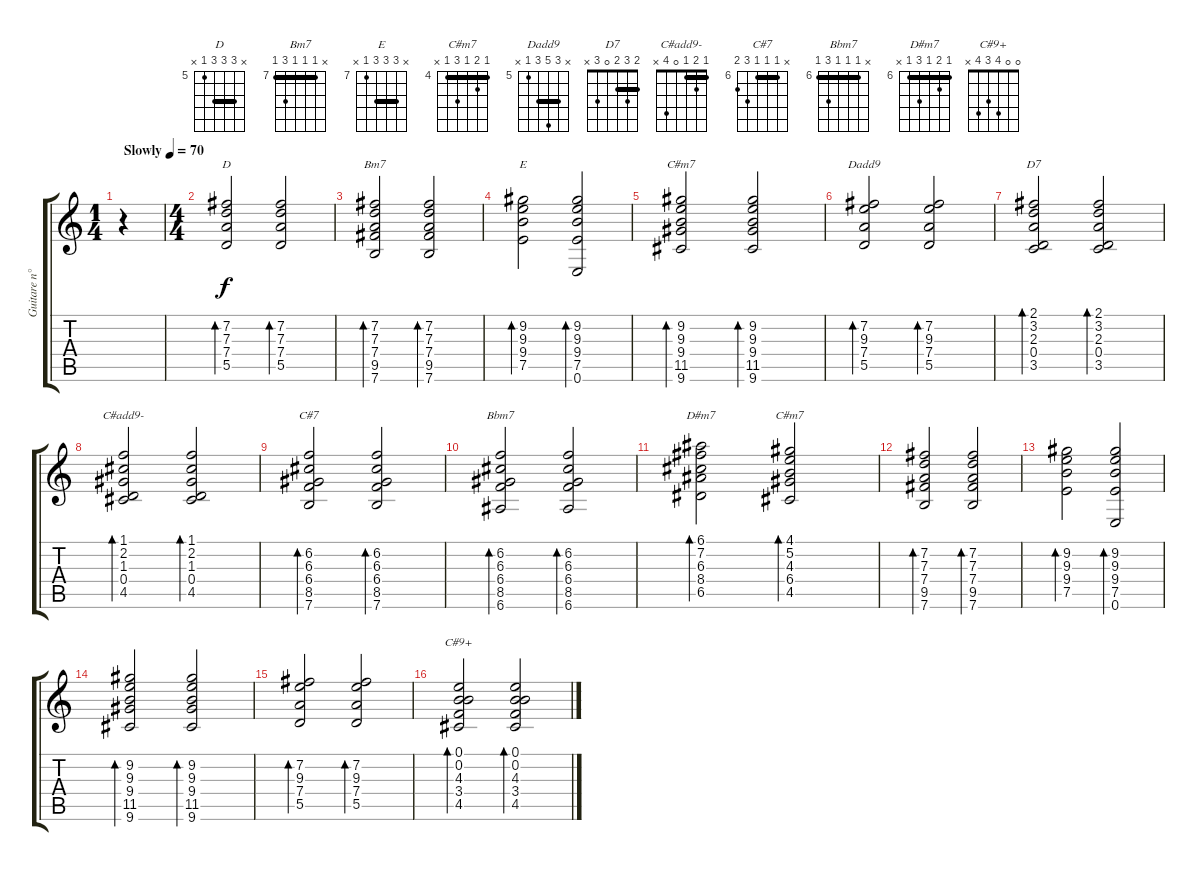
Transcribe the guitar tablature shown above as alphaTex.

\track ("Guitare n°3" "Guitare n°") {instrument acousticguitarsteel}
\staff {score tabs}
\tuning (E4 B3 G3 D3 A2 E2) {hide}
\chord ("D" x 7 7 7 5 x) {firstfret 5 barre 7}
\chord ("Bm7" x 7 7 7 9 7) {firstfret 7 barre 7}
\chord ("E" x 9 9 9 7 x) {firstfret 7 barre 9}
\chord ("C#m7" x 9 9 9 11 9) {firstfret 9 barre 9}
\chord ("Dadd9" x 7 9 7 5 x) {firstfret 5 barre 7}
\chord ("D7" 2 3 2 0 3 x) {barre 2}
\chord ("C#add9-" 1 2 1 0 4 x) {barre 1}
\chord ("C#7" x 6 6 6 8 7) {firstfret 6 barre 6}
\chord ("Bbm7" x 6 6 6 8 6) {firstfret 6 barre 6}
\chord ("D#m7" 6 7 6 8 6 x) {firstfret 6 barre 6}
\chord ("C#m7" 4 5 4 6 4 x) {firstfret 4 barre 4}
\chord ("C#9+" 0 0 4 3 4 x)
\ts (1 4)
\tempo (70 "Slowly")
\clef g2
\ks c
r.4{dy f instrument acousticguitarsteel} |
\ts (4 4)
(7.2 7.3 7.4 5.5).2{bd 240 ch "D"} (7.2 7.3 7.4 5.5).2{bd 240} |
(7.2 7.3 7.4 9.5 7.6).2{bd 240 ch "Bm7"} (7.2 7.3 7.4 9.5 7.6).2{bd 240} |
(9.2 9.3 9.4 7.5).2{bd 240 ch "E"} (9.2 9.3 9.4 7.5 0.6).2{bd 240} |
(9.2 9.3 9.4 11.5 9.6).2{bd 240 ch "C#m7"} (9.2 9.3 9.4 11.5 9.6).2{bd 240} |
(7.2 9.3 7.4 5.5).2{bd 240 ch "Dadd9"} (7.2 9.3 7.4 5.5).2{bd 240} |
(2.1 3.2 2.3 0.4 3.5).2{bd 240 ch "D7"} (2.1 3.2 2.3 0.4 3.5).2{bd 240} |
(1.1 2.2 1.3 0.4 4.5).2{bd 240 ch "C#add9-"} (1.1 2.2 1.3 0.4 4.5).2{bd 240} |
(6.2 6.3 6.4 8.5 7.6).2{bd 240 ch "C#7"} (6.2 6.3 6.4 8.5 7.6).2{bd 240} |
(6.2 6.3 6.4 8.5 6.6).2{bd 240 ch "Bbm7"} (6.2 6.3 6.4 8.5 6.6).2{bd 240} |
(6.1 7.2 6.3 8.4 6.5).2{bd 240 ch "D#m7"} (4.1 5.2 4.3 6.4 4.5).2{bd 240 ch "C#m7"} |
(7.2 7.3 7.4 9.5 7.6).2{bd 240} (7.2 7.3 7.4 9.5 7.6).2{bd 240} |
(9.2 9.3 9.4 7.5).2{bd 240} (9.2 9.3 9.4 7.5 0.6).2{bd 240} |
(9.2 9.3 9.4 11.5 9.6).2{bd 240} (9.2 9.3 9.4 11.5 9.6).2{bd 240} |
(7.2 9.3 7.4 5.5).2{bd 240} (7.2 9.3 7.4 5.5).2{bd 240} |
(0.1 0.2 4.3 3.4 4.5).2{bd 240 ch "C#9+"} (0.1 0.2 4.3 3.4 4.5).2{bd 240}
